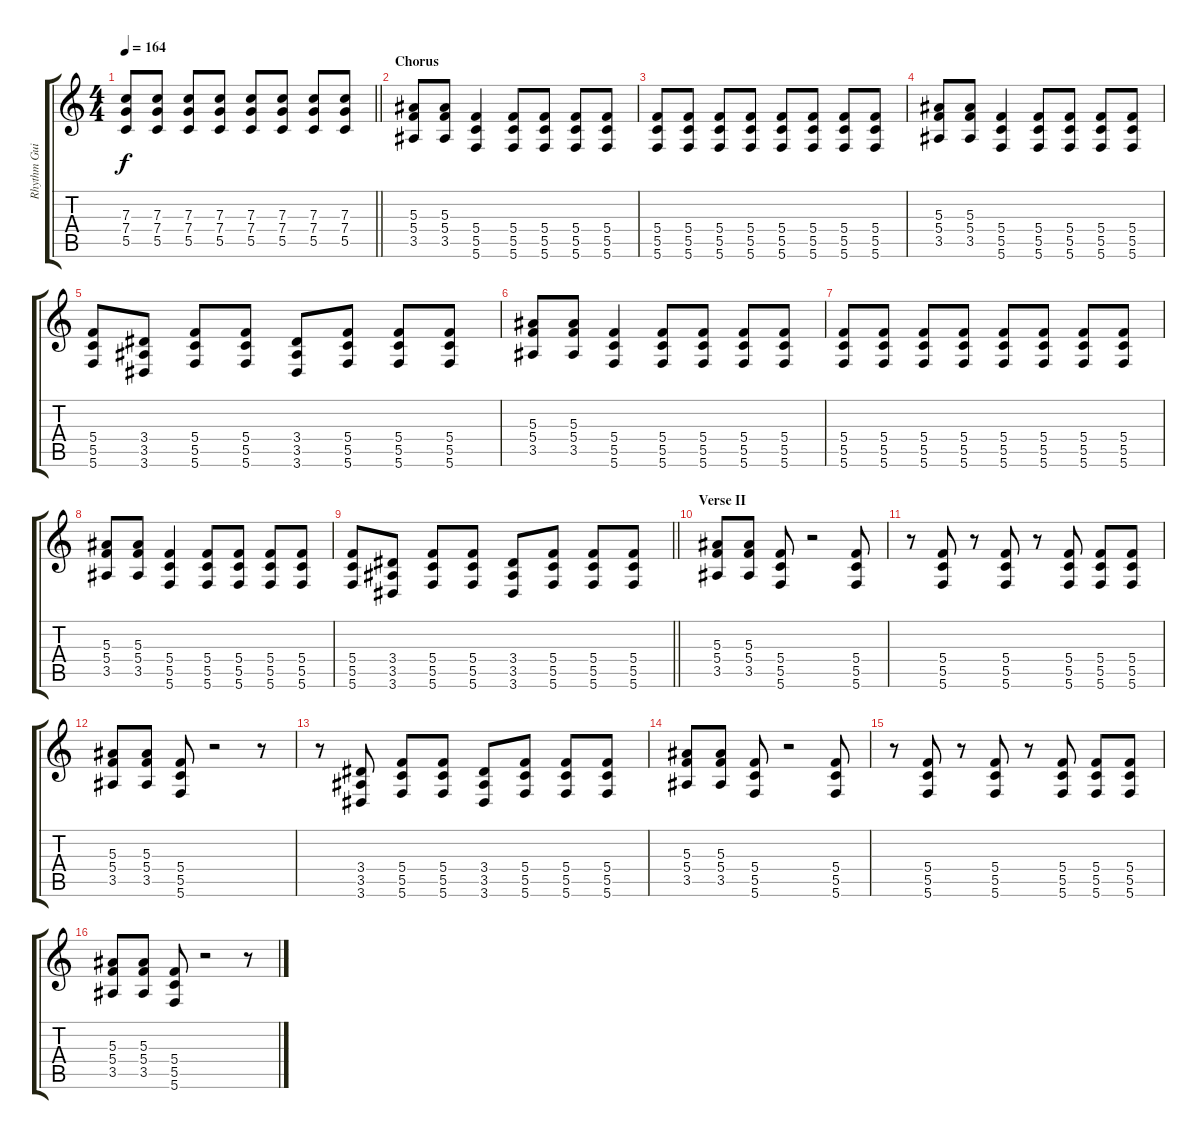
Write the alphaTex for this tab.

\track ("Rhythm Guitar Right" "Rhythm Gui") {instrument distortionguitar}
\staff {score tabs}
\tuning (D4 A3 F3 C3 G2 C2) {hide}
\ts (4 4)
\tempo 164
\clef g2
\barLineRight lightlight
\ks c
(7.3 7.4 5.5).8{dy f} (7.3 7.4 5.5).8 (7.3 7.4 5.5).8 (7.3 7.4 5.5).8 (7.3 7.4 5.5).8 (7.3 7.4 5.5).8 (7.3 7.4 5.5).8 (7.3 7.4 5.5).8 |
\section ("" "Chorus")
(5.3 5.4 3.5).8 (5.3 5.4 3.5).8 (5.4 5.5 5.6).4 (5.4 5.5 5.6).8 (5.4 5.5 5.6).8 (5.4 5.5 5.6).8 (5.4 5.5 5.6).8 |
(5.4 5.5 5.6).8 (5.4 5.5 5.6).8 (5.4 5.5 5.6).8 (5.4 5.5 5.6).8 (5.4 5.5 5.6).8 (5.4 5.5 5.6).8 (5.4 5.5 5.6).8 (5.4 5.5 5.6).8 |
(5.3 5.4 3.5).8 (5.3 5.4 3.5).8 (5.4 5.5 5.6).4 (5.4 5.5 5.6).8 (5.4 5.5 5.6).8 (5.4 5.5 5.6).8 (5.4 5.5 5.6).8 |
(5.4 5.5 5.6).8 (3.4 3.5 3.6).8 (5.4 5.5 5.6).8 (5.4 5.5 5.6).8 (3.4 3.5 3.6).8 (5.4 5.5 5.6).8 (5.4 5.5 5.6).8 (5.4 5.5 5.6).8 |
(5.3 5.4 3.5).8 (5.3 5.4 3.5).8 (5.4 5.5 5.6).4 (5.4 5.5 5.6).8 (5.4 5.5 5.6).8 (5.4 5.5 5.6).8 (5.4 5.5 5.6).8 |
(5.4 5.5 5.6).8 (5.4 5.5 5.6).8 (5.4 5.5 5.6).8 (5.4 5.5 5.6).8 (5.4 5.5 5.6).8 (5.4 5.5 5.6).8 (5.4 5.5 5.6).8 (5.4 5.5 5.6).8 |
(5.3 5.4 3.5).8 (5.3 5.4 3.5).8 (5.4 5.5 5.6).4 (5.4 5.5 5.6).8 (5.4 5.5 5.6).8 (5.4 5.5 5.6).8 (5.4 5.5 5.6).8 |
\barLineRight lightlight
(5.4 5.5 5.6).8 (3.4 3.5 3.6).8 (5.4 5.5 5.6).8 (5.4 5.5 5.6).8 (3.4 3.5 3.6).8 (5.4 5.5 5.6).8 (5.4 5.5 5.6).8 (5.4 5.5 5.6).8 |
\section ("" "Verse II")
(5.3 5.4 3.5).8 (5.3 5.4 3.5).8 (5.4 5.5 5.6).8 r.2 (5.4 5.5 5.6).8 |
r.8 (5.4 5.5 5.6).8 r.8 (5.4 5.5 5.6).8 r.8 (5.4 5.5 5.6).8 (5.4 5.5 5.6).8 (5.4 5.5 5.6).8 |
(5.3 5.4 3.5).8 (5.3 5.4 3.5).8 (5.4 5.5 5.6).8 r.2 r.8 |
r.8 (3.4 3.5 3.6).8 (5.4 5.5 5.6).8 (5.4 5.5 5.6).8 (3.4 3.5 3.6).8 (5.4 5.5 5.6).8 (5.4 5.5 5.6).8 (5.4 5.5 5.6).8 |
(5.3 5.4 3.5).8 (5.3 5.4 3.5).8 (5.4 5.5 5.6).8 r.2 (5.4 5.5 5.6).8 |
r.8 (5.4 5.5 5.6).8 r.8 (5.4 5.5 5.6).8 r.8 (5.4 5.5 5.6).8 (5.4 5.5 5.6).8 (5.4 5.5 5.6).8 |
(5.3 5.4 3.5).8 (5.3 5.4 3.5).8 (5.4 5.5 5.6).8 r.2 r.8
